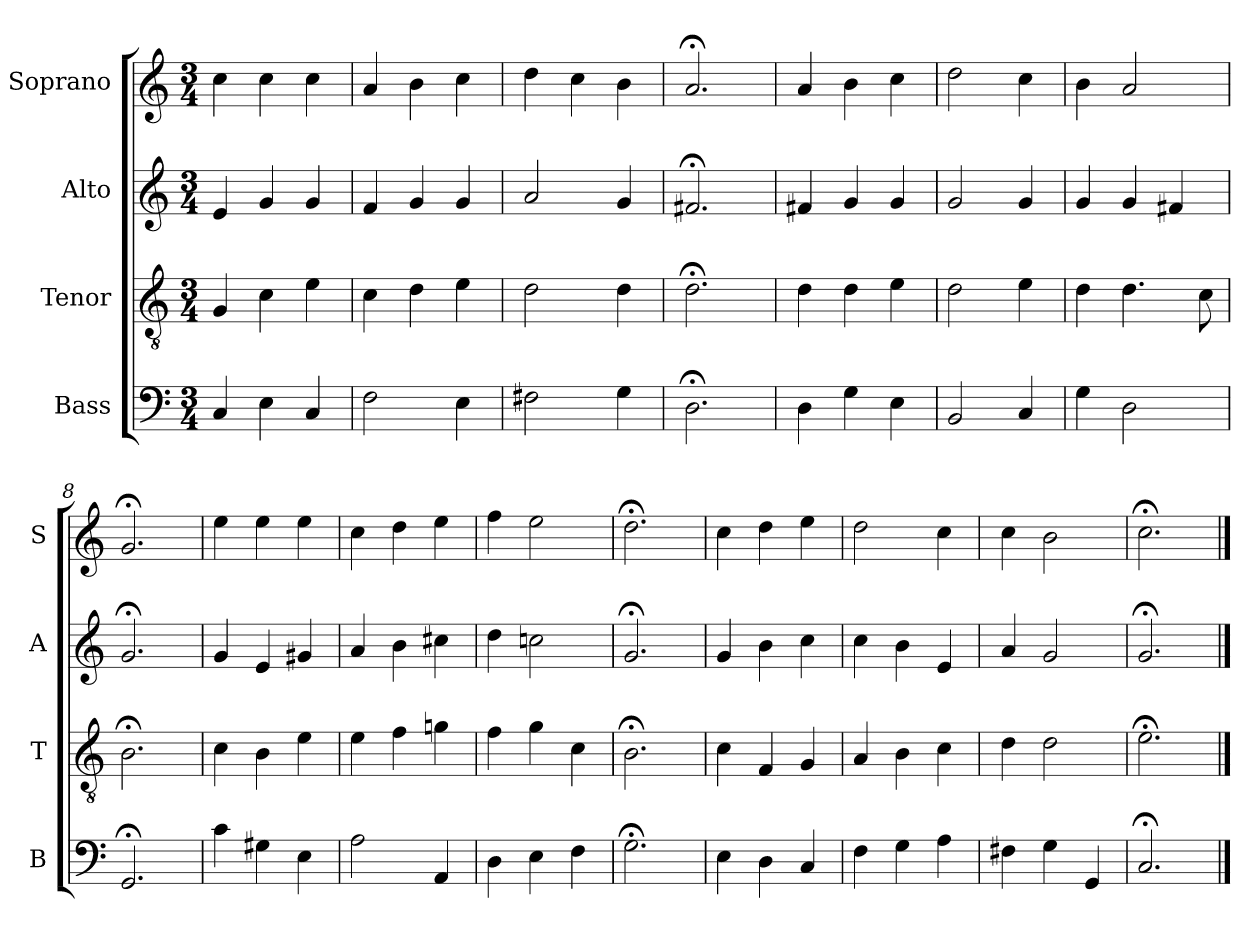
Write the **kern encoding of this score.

**kern	**kern	**kern	**kern
*part4	*part3	*part2	*part1
*staff4	*staff3	*staff2	*staff1
*I"Bass	*I"Tenor	*I"Alto	*I"Soprano
*I'B	*I'T	*I'A	*I'S
*clefF4	*clefGv2	*clefG2	*clefG2
*k[]	*k[]	*k[]	*k[]
*C:	*C:	*C:	*C:
*M3/4	*M3/4	*M3/4	*M3/4
*MM100	*MM100	*MM100	*MM100
=1	=1	=1	=1
4C	4G	4e	4cc
4E	4c	4g	4cc
4C	4e	4g	4cc
=2	=2	=2	=2
2F	4c	4f	4a
.	4d	4g	4b
4E	4e	4g	4cc
=3	=3	=3	=3
2F#X	2d	2a	4dd
.	.	.	4cc
4G	4d	4g	4b
=4	=4	=4	=4
2.D;<	2.d;<	2.f#X;<	2.a;<
=5	=5	=5	=5
4D	4d	4f#X	4a
4G	4d	4g	4b
4E	4e	4g	4cc
=6	=6	=6	=6
2BB	2d	2g	2dd
4C	4e	4g	4cc
=7	=7	=7	=7
4G	4d	4g	4b
2D	4.d	4g	2a
.	.	4f#X	.
.	8c	.	.
=8	=8	=8	=8
2.GG;<	2.B;<	2.g;<	2.g;<
=9	=9	=9	=9
4c	4c	4g	4ee
4G#X	4B	4e	4ee
4E	4e	4g#X	4ee
=10	=10	=10	=10
2A	4e	4a	4cc
.	4f	4b	4dd
4AA	4gn	4cc#X	4ee
=11	=11	=11	=11
4D	4f	4dd	4ff
4E	4g	2ccn	2ee
4F	4c	.	.
=12	=12	=12	=12
2.G;<	2.B;<	2.g;<	2.dd;<
=13	=13	=13	=13
4E	4c	4g	4cc
4Di	4Fi	4bi	4ddi
4C	4G	4cc	4ee
=14	=14	=14	=14
4F	4A	4cc	2dd
4G	4B	4b	.
4A	4c	4e	4cc
=15	=15	=15	=15
4F#X	4d	4a	4cc
4G	2d	2g	2b
4GG	.	.	.
=16	=16	=16	=16
2.C;<	2.e;<	2.g;<	2.cc;<
==	==	==	==
*-	*-	*-	*-
